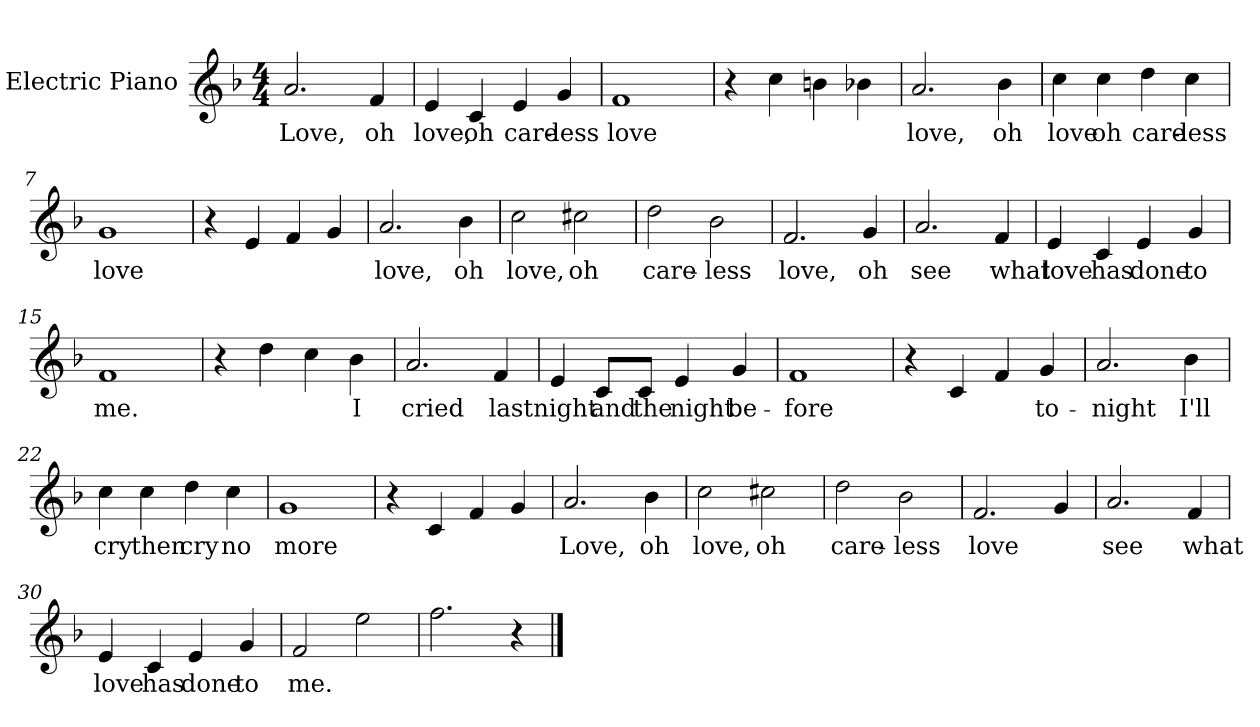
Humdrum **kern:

**kern	**text
*part1	*part1
*staff1	*staff1
*I"Electric Piano	*
*I'E.Pno	*
*clefG2	*
*k[b-]	*
*F:	*
*M4/4	*
=1	=1
2.a/	Love,
4f/	oh
=2	=2
4e/	love,
4c/	oh
4e/	care-
4g/	-less
=3	=3
1f	love
=4	=4
4r	.
4cc\	.
4bn\	.
4b-X\	.
=5	=5
2.a/	love,
4b-\	oh
!!LO:LB:g=z
=6	=6
4cc\	love
4cc\	oh
4dd\	care-
4cc\	-less
=7	=7
1g	love
=8	=8
4r	.
4e/	.
4f/	.
4g/	.
=9	=9
2.a/	love,
4b-\	oh
=10	=10
2cc\	love,
2cc#X\	oh
=11	=11
2dd\	care-
2b-\	-less
=12	=12
2.f/	love,
4g/	oh
!!LO:LB:g=z
=13	=13
2.a/	see
4f/	what
=14	=14
4e/	love
4c/	has
4e/	done
4g/	to
=15	=15
1f	me.
=16	=16
4r	.
4dd\	.
4cc\	.
4b-\	I
=17	=17
2.a/	cried
4f/	last
=18	=18
4e/	night
8c/L	and
8c/J	the
4e/	night
4g/	be-
!!LO:LB:g=z
=19	=19
1f	-fore
=20	=20
4r	.
4c/	.
4f/	.
4g/	to-
=21	=21
2.a/	-night
4b-\	I'll
=22	=22
4cc\	cry
4cc\	then
4dd\	cry
4cc\	no
=23	=23
1g	more
=24	=24
4r	.
4c/	.
4f/	.
4g/	.
=25	=25
2.a/	Love,
4b-\	oh
!!LO:LB:g=z
=26	=26
2cc\	love,
2cc#X\	oh
=27	=27
2dd\	care-
2b-\	-less
=28	=28
2.f/	love
4g/	.
=29	=29
2.a/	see
4f/	what
=30	=30
4e/	love
4c/	has
4e/	done
4g/	to
=31	=31
2f/	me.
2ee\	.
=32	=32
2.ff\	.
4r	.
==	==
*-	*-
